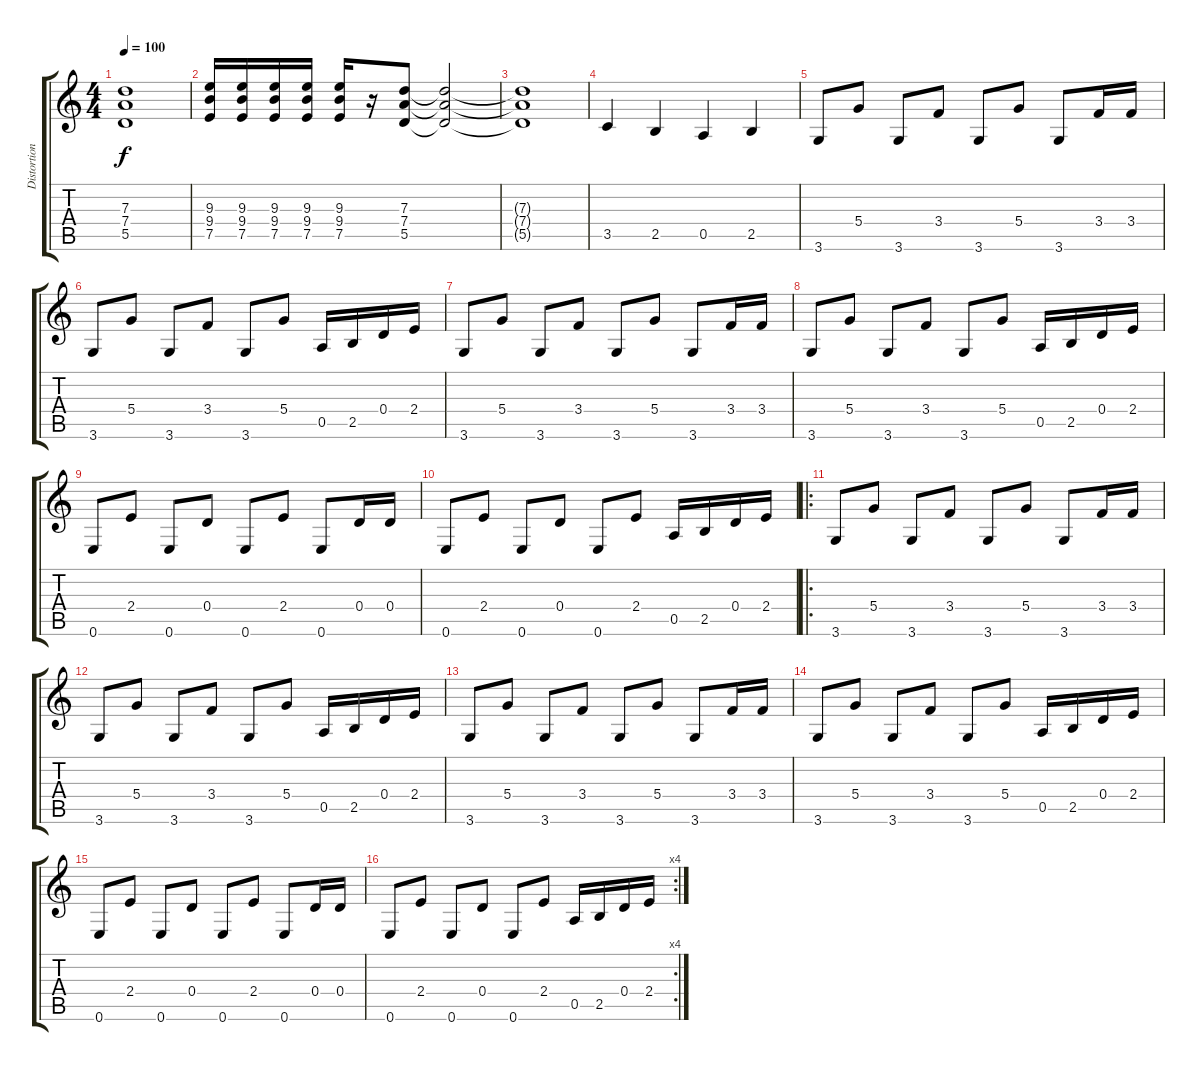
\track ("Distortion Gtr. 2" "Distortion") {instrument distortionguitar}
\staff {score tabs}
\tuning (E4 B3 G3 D3 A2 E2) {hide}
\ts (4 4)
\tempo 100
\clef g2
\ks c
(7.3{t} 7.4{t} 5.5{t}).1{dy f} |
(9.3 9.4 7.5).16 (9.3 9.4 7.5).16 (9.3 9.4 7.5).16 (9.3 9.4 7.5).16 (9.3 9.4 7.5).16 r.16 (7.3 7.4 5.5).8 (7.3{t} 7.4{t} 5.5{t}).2 |
(7.3{t} 7.4{t} 5.5{t}).1 |
3.5.4 2.5.4 0.5.4 2.5.4 |
3.6.8 5.4.8 3.6.8 3.4.8 3.6.8 5.4.8 3.6.8 3.4.16 3.4.16 |
3.6.8 5.4.8 3.6.8 3.4.8 3.6.8 5.4.8 0.5.16 2.5.16 0.4.16 2.4.16 |
3.6.8 5.4.8 3.6.8 3.4.8 3.6.8 5.4.8 3.6.8 3.4.16 3.4.16 |
3.6.8 5.4.8 3.6.8 3.4.8 3.6.8 5.4.8 0.5.16 2.5.16 0.4.16 2.4.16 |
0.6.8 2.4.8 0.6.8 0.4.8 0.6.8 2.4.8 0.6.8 0.4.16 0.4.16 |
0.6.8 2.4.8 0.6.8 0.4.8 0.6.8 2.4.8 0.5.16 2.5.16 0.4.16 2.4.16 |
\ro
3.6.8 5.4.8 3.6.8 3.4.8 3.6.8 5.4.8 3.6.8 3.4.16 3.4.16 |
3.6.8 5.4.8 3.6.8 3.4.8 3.6.8 5.4.8 0.5.16 2.5.16 0.4.16 2.4.16 |
3.6.8 5.4.8 3.6.8 3.4.8 3.6.8 5.4.8 3.6.8 3.4.16 3.4.16 |
3.6.8 5.4.8 3.6.8 3.4.8 3.6.8 5.4.8 0.5.16 2.5.16 0.4.16 2.4.16 |
0.6.8 2.4.8 0.6.8 0.4.8 0.6.8 2.4.8 0.6.8 0.4.16 0.4.16 |
\rc 4
0.6.8 2.4.8 0.6.8 0.4.8 0.6.8 2.4.8 0.5.16 2.5.16 0.4.16 2.4.16
